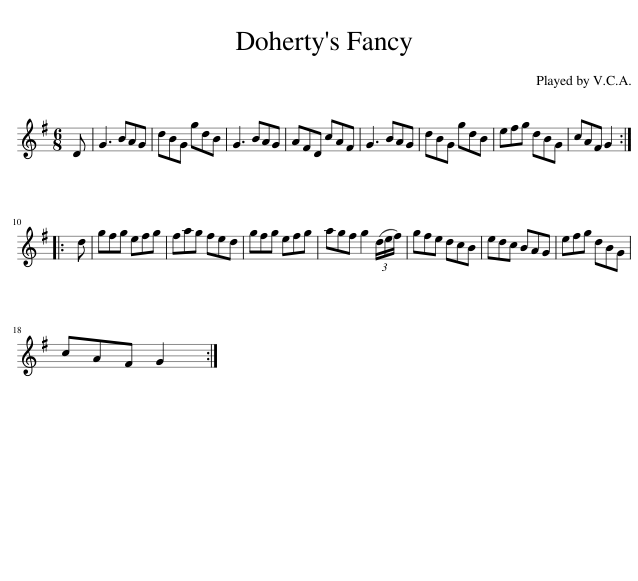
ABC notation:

X:1
L:1/8
M:6/8
I:linebreak $
K:none
V:1 treble transpose="8 "
V:1
[K:G] D | G3 BAG | dBG gdB | G3 BAG | AFD cAF | %5
 G3 BAG | dBG gdB | efg dBG | cAF G2 ::$ d | %10
 gfg efg | fag fed | gfg efg | agf g2 (3(d/e/f/) | gfe dcB | %15
 edc BAG | efg dBG |$ cAF G2 :| %18
